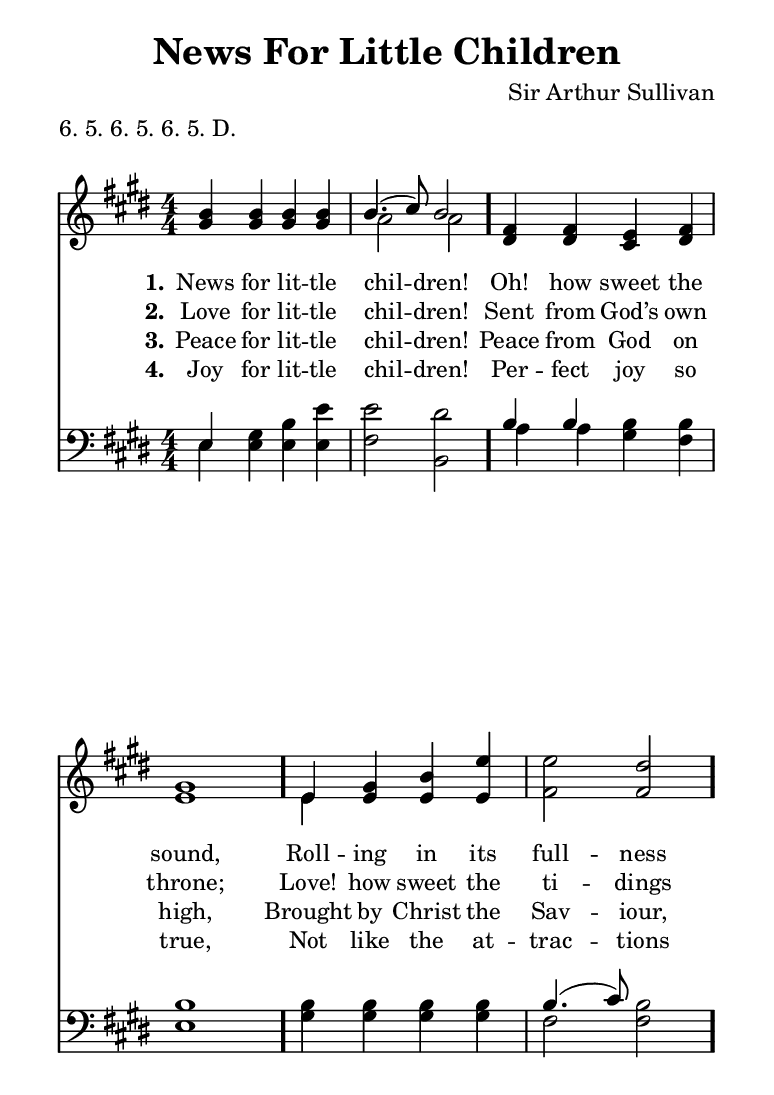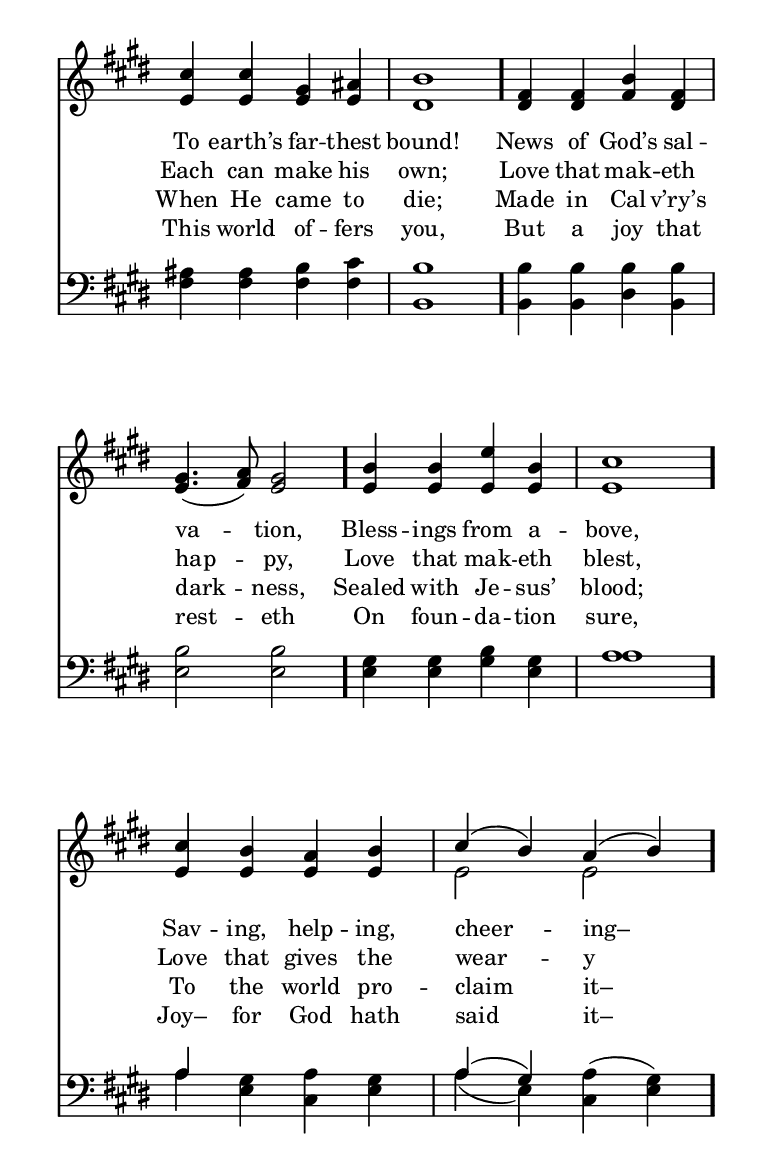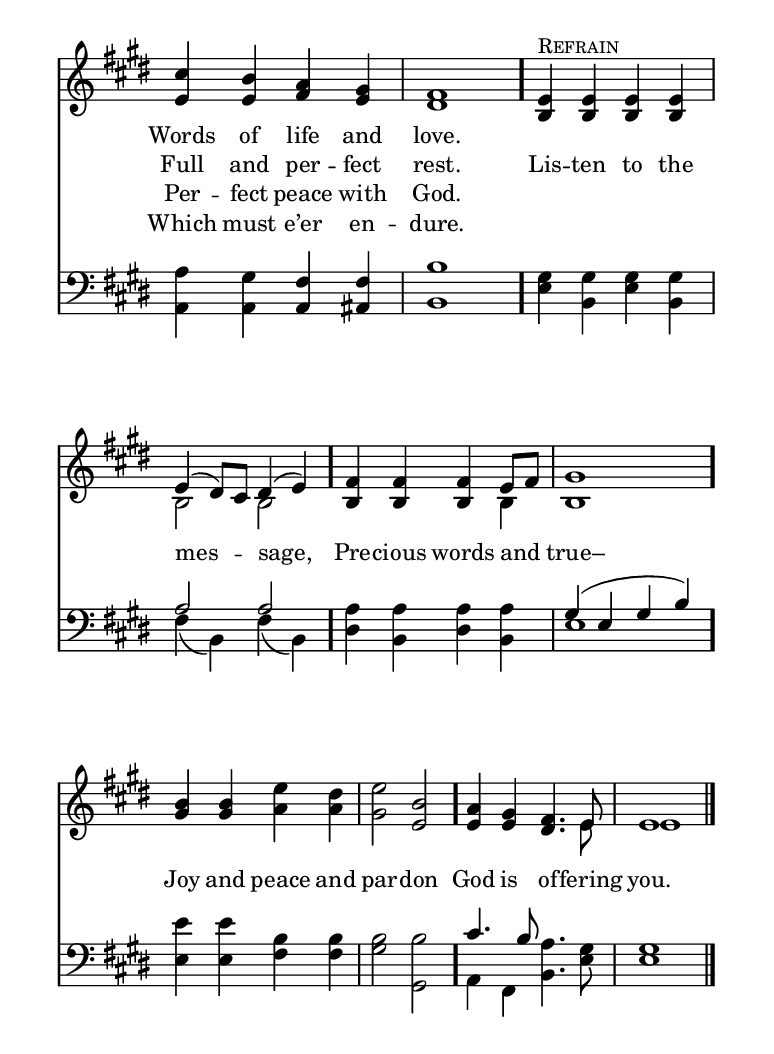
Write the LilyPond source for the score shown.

\include "common/global.ily"
\paper {
  \include "common/paper.ily"
  system-count = #(cond (is-eogsized 5) (#t #f))
}

\header{
  %children
  hymnnumber = "349"
  title = "News For Little Children"
  tunename = "St. Gertrude" % original has all caps
  meter = "6. 5. 6. 5. 6. 5. D."
  poet = ""
  composer = "Sir Arthur Sullivan"
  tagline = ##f
}

global = {
  \include "common/overrides.ily"
  \override Staff.TimeSignature.style = #'numbered
  \time 4/4
  \override Score.MetronomeMark.transparent = ##t % hide all fermata changes too
  \tempo 4=100
  \key e \major
  \autoBeamOff
}

notesSoprano = {
\global
\relative c'' {

  b4 b b b | b4.( cis8) b2 |
  fis4 fis e fis | gis1 |
  e4 gis b e | e2 dis |
  cis4 cis gis ais | b1 |
  fis4 fis b fis | gis4.( a8) gis2 |
  b4 b e b | cis1 |
  cis4 b a b | cis( b) a( b) |
  cis4 b a gis | fis1 |

  \eogbreak
  e4^\markup { \small \caps "Refrain" } e e e | e( dis8)[ cis] dis4( e) |
  fis4 fis fis e8[ fis] | gis1 |
  b4 b e dis | e2 b |
  a4 gis fis4. e8 | e1 |

  \bar "|."

}
}

notesAlto = {
\global
\relative e' {

  gis4 gis gis gis | a2 a |
  dis,4 dis cis dis | e1 |
  e4 e e e | fis2 fis |
  e4 e e e | dis1 |
  dis4 dis fis dis | e4.( fis8) e2 |
  e4 e e e | e1 |
  e4 e e e | e2 e | e4 e fis e | dis1 |

  b4 b b b | b2 b |
  b4 b b b | b1 |
  gis'4 gis a a | gis2 e |
  e4 e dis4. e8 | e1 |

}
}

notesTenor = {
\global
\relative a {

  e4 gis b e | e2 dis |
  b4 b b b | b1 |
  b4 b b b | b4.( cis8) b2 |
  ais4 ais b cis | b1 |
  b4 b b b | b2 b |
  gis4 gis b gis | a1 |
  a4 gis a gis | a( gis) a( gis) |
  a4 gis fis fis | b1 |

  gis4 gis gis gis | a2 a |
  a4 a a a | gis( e gis b) |
  e4 e b b | b2 b |
  cis4. b8 a4. gis8 | gis1 |

}
}

notesBass = {
\global
\relative f {

  e4 e e e | fis2 b, |
  a'4 a gis fis | e1 |
  gis4 gis gis gis | fis2 fis |
  fis4 fis fis fis | b,1 |
  b4 b dis b | e2 e |
  e4 e gis e | a1 |
  a4 e cis e | a( e) cis( e) |
  a,4 a a ais | b1 |

  e4 b e b | fis'( b,) fis'( b,) |
  dis4 b dis b | e1 |
  e4 e fis fis | gis2 gis, |
  a4 fis b4. e8 | e1 |

}
}

Refrain = \lyricmode {

Lis -- ten to the mes -- sage, \bar "." % original has "List -- en"
Pre -- cious words and true– \bar "."
Joy and peace and par -- don \bar "."
God is of -- fering you. \bar "."

}

wordsA = \lyricmode {
\set stanza = "1."

News for lit -- tle chil -- dren! \bar "."
Oh! how sweet the sound, \bar "."
Roll -- ing in its full -- ness \bar "."
To earth’s far -- thest bound! \bar "."
News of God’s sal -- va -- tion, \bar "."
Bless -- ings from a -- bove, \bar "."
Sav -- ing, help -- ing, cheer -- ing– \bar "."
Words of life and love. \bar "."

}

wordsB = \lyricmode {
\set stanza = "2."

Love for lit -- tle chil -- dren!
Sent from God’s own throne;
Love! how sweet the ti -- dings
Each can make his own;
Love that mak -- eth hap -- py,
Love that mak -- eth blest,
Love that gives the wear -- y % original has "wear -- y"
Full and per -- fect rest.

\Refrain

}

wordsC = \lyricmode {
\set stanza = "3."

Peace for lit -- tle chil -- dren!
Peace from God on high,
Brought by Christ the Sav -- iour,
When He came to die;
Made in Cal -- v’ry’s dark -- ness,
Sealed with Je -- sus’ blood;
To the world pro -- claim it–
Per -- fect peace with God.

}

wordsD = \lyricmode {
\set stanza = "4."

Joy for lit -- tle chil -- dren!
Per -- fect joy so true,
Not like the at -- trac -- tions
This world of -- fers you,
But a joy that rest -- eth
On foun -- da -- tion sure,
Joy– for God hath said it–
Which must e’er en -- dure.

}

\score {
  \context ChoirStaff <<
    \context Staff = upper <<
      \set Staff.autoBeaming = ##f
      \set ChoirStaff.systemStartDelimiter = #'SystemStartBar
      \set ChoirStaff.printPartCombineTexts = ##f
      \partcombine #'(2 . 9) \notesSoprano \notesAlto
      \context NullVoice = sopranos { \voiceOne << \notesSoprano >> }
      \context NullVoice = altos { \voiceTwo << \notesAlto >> }
      \context Lyrics = one   \lyricsto sopranos \wordsA
      \context Lyrics = two   \lyricsto sopranos \wordsB
      \context Lyrics = three \lyricsto sopranos \wordsC
      \context Lyrics = four  \lyricsto sopranos \wordsD
    >>
    \context Staff = men <<
      \set Staff.autoBeaming = ##f
      \clef bass
      \set ChoirStaff.printPartCombineTexts = ##f
      \partcombine #'(2 . 9) \notesTenor \notesBass
      \context NullVoice = tenors { \voiceOne << \notesTenor >> }
      \context NullVoice = basses { \voiceTwo << \notesBass >> }
    >>
  >>
  \layout {
    \include "common/layout.ily"
  }
  \midi{
    \include "common/midi.ily"
  }
}

\version "2.19.49"  % necessary for upgrading to future LilyPond versions.

% vi:set et ts=2 sw=2 ai nocindent syntax=lilypond:
